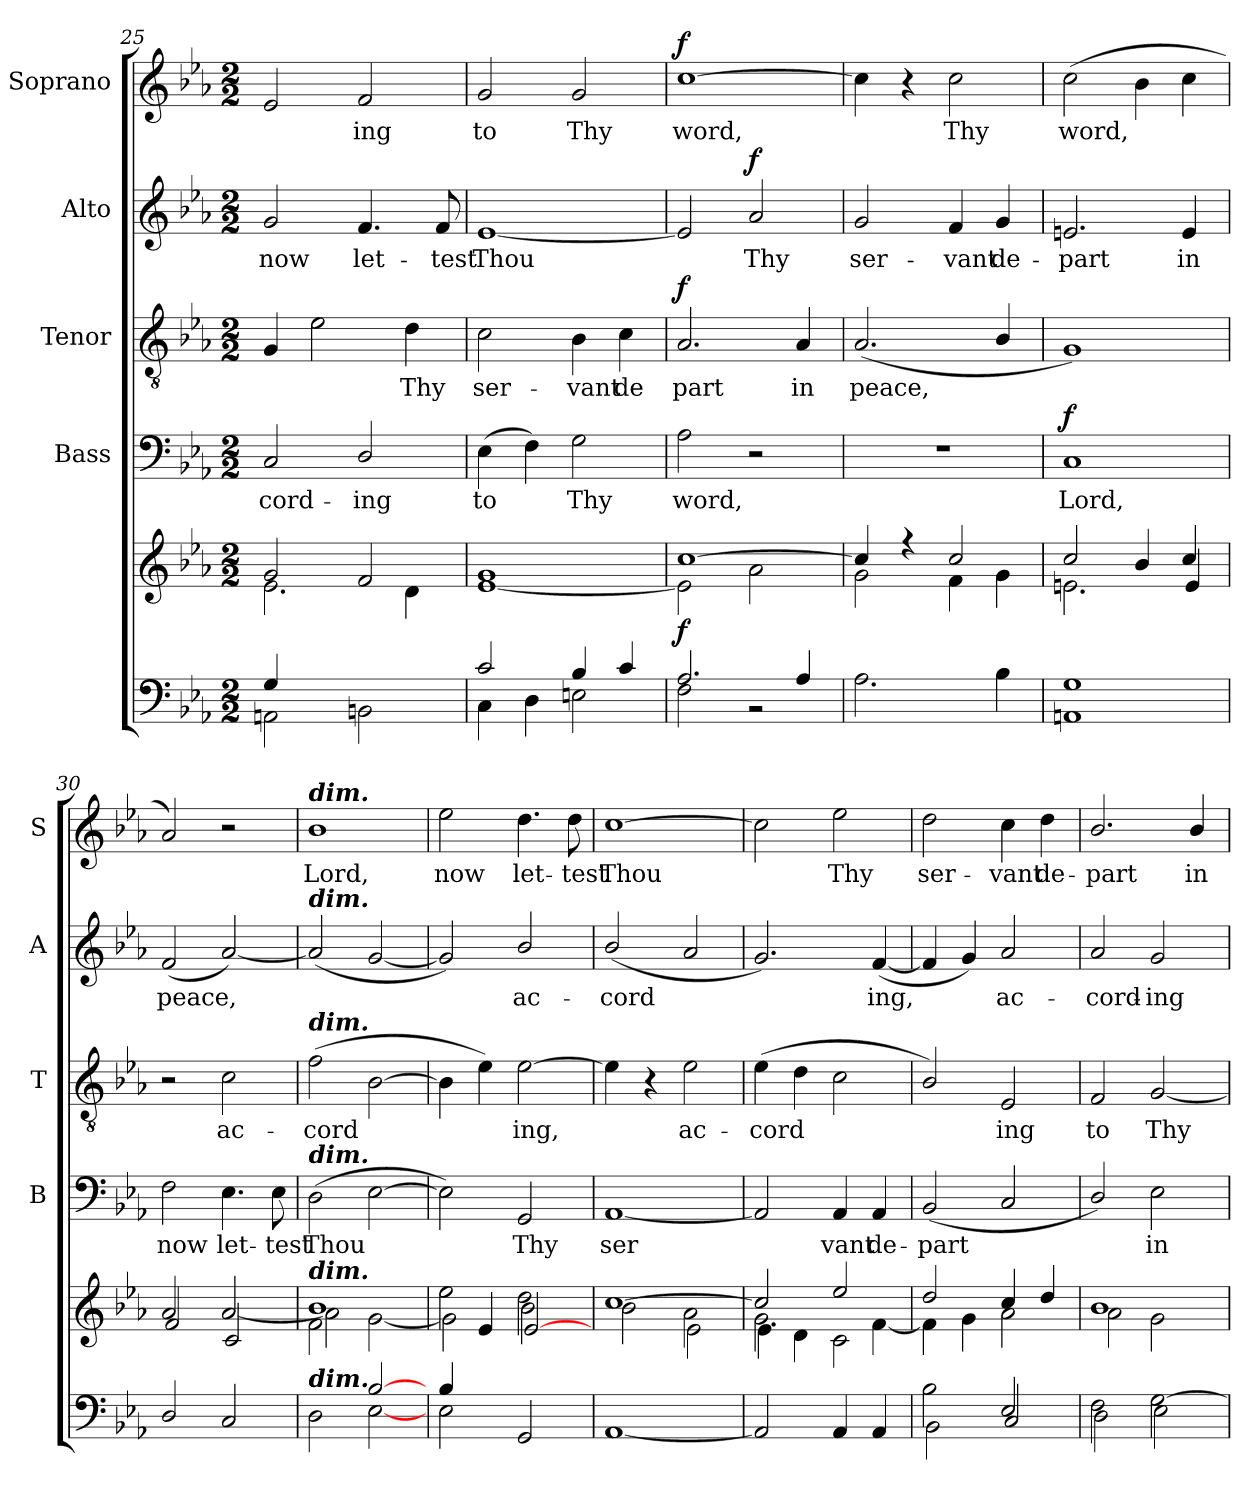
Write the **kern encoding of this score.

**kern	**kern	**dynam	**kern	**text	**dynam	**kern	**text	**dynam	**kern	**text	**dynam	**kern	**text	**dynam
*part5	*part5	*part5	*part4	*part4	*part4	*part3	*part3	*part3	*part2	*part2	*part2	*part1	*part1	*part1
*staff6	*staff5	*staff5/6	*staff4	*staff4	*staff4	*staff3	*staff3	*staff3	*staff2	*staff2	*staff2	*staff1	*staff1	*staff1
*	*	*	*I"Bass	*	*	*I"Tenor	*	*	*I"Alto	*	*	*I"Soprano	*	*
*	*	*	*I'B	*	*	*I'T	*	*	*I'A	*	*	*I'S	*	*
*clefF4	*clefG2	*	*clefF4	*	*	*clefGv2	*	*	*clefG2	*	*	*clefG2	*	*
*k[b-e-a-]	*k[b-e-a-]	*	*k[b-e-a-]	*	*	*k[b-e-a-]	*	*	*k[b-e-a-]	*	*	*k[b-e-a-]	*	*
*E-:	*E-:	*	*E-:	*	*	*E-:	*	*	*E-:	*	*	*E-:	*	*
*M2/2	*M2/2	*	*M2/2	*	*	*M2/2	*	*	*M2/2	*	*	*M2/2	*	*
=25	=25	=25	=25	=25	=25	=25	=25	=25	=25	=25	=25	=25	=25	=25
*^	*^	*	*	*	*	*	*	*	*	*	*	*	*	*
!	!	!	!	!	!	!LO:LY:b	!	!	!	!	!	!LO:LY:b	!	!	!	!
4G/	2AAn\	2.e-\	2g/	.	2C/	-cord-	.	4G/	.	.	2g/	now	.	2e-/	.	.
2.ryy	.	.	.	.	.	.	.	2e-\	.	.	.	.	.	.	.	.
!	!	!	!	!	!	!LO:LY:b	!	!	!	!	!	!LO:LY:b	!	!	!LO:LY:b	!
.	2BBn\	.	2f/	.	2D/	-ing	.	.	.	.	4.f/	let-	.	2f/	ing	.
!	!	!	!	!	!	!	!	!	!LO:LY:b	!	!	!	!	!	!	!
.	.	4d\	.	.	.	.	.	4d\	Thy	.	.	.	.	.	.	.
!	!	!	!	!	!	!	!	!	!	!	!	!LO:LY:b	!	!	!	!
.	.	.	.	.	.	.	.	.	.	.	8f/	-test	.	.	.	.
=26	=26	=26	=26	=26	=26	=26	=26	=26	=26	=26	=26	=26	=26	=26	=26	=26
!	!	!	!	!	!	!LO:LY:b	!	!	!LO:LY:b	!	!	!LO:LY:b	!	!	!LO:LY:b	!
2c/	4C\	1g	[<1e-	.	(>4E-\	to	.	2c\	ser-	.	[1e-	Thou	.	2g/	to	.
.	4D\	.	.	.	4F\)	.	.	.	.	.	.	.	.	.	.	.
!	!	!	!	!	!	!LO:LY:b	!	!	!LO:LY:b	!	!	!	!	!	!LO:LY:b	!
4B-/	2En\	.	.	.	2G\	Thy	.	4B-\	-vant	.	.	.	.	2g/	Thy	.
!	!	!	!	!	!	!	!	!	!LO:LY:b	!	!	!	!	!	!	!
4c/	.	.	.	.	.	.	.	4c\	de­	.	.	.	.	.	.	.
=27	=27	=27	=27	=27	=27	=27	=27	=27	=27	=27	=27	=27	=27	=27	=27	=27
!	!	!	!	!LO:DY:b	!	!LO:LY:b	!	!	!LO:LY:b	!LO:DY:b	!	!	!	!	!LO:LY:b	!LO:DY:b
2.A-/	2F\	[>1cc	2e-\]	f	2A-\	word,	.	2.A-/	part	f	2e-/]	.	.	[1cc	word,	f
!	!	!	!	!	!	!	!	!	!	!	!	!LO:LY:b	!LO:DY:b	!	!	!
.	2r	.	2a-\	.	2r	.	.	.	.	.	2a-/	Thy	f	.	.	.
!	!	!	!	!	!	!	!	!	!LO:LY:b	!	!	!	!	!	!	!
4A-/	.	.	.	.	.	.	.	4A-/	in	.	.	.	.	.	.	.
=28	=28	=28	=28	=28	=28	=28	=28	=28	=28	=28	=28	=28	=28	=28	=28	=28
!	!	!	!	!	!	!	!	!	!LO:LY:b	!	!	!LO:LY:b	!	!	!	!
2.A-\	1ryy	4cc/]	2g\	.	1r	.	.	(<2.A-/	peace,	.	2g/	ser-	.	4cc\]	.	.
.	.	4r	.	.	.	.	.	.	.	.	.	.	.	4r	.	.
!	!	!	!	!	!	!	!	!	!	!	!	!LO:LY:b	!	!	!LO:LY:b	!
.	.	2cc/	4f\	.	.	.	.	.	.	.	4f/	-vant	.	2cc\	Thy	.
!	!	!	!	!	!	!	!	!	!	!	!	!LO:LY:b	!	!	!	!
4B-\	.	.	4g\	.	.	.	.	4B-/	.	.	4g/	de-	.	.	.	.
=29	=29	=29	=29	=29	=29	=29	=29	=29	=29	=29	=29	=29	=29	=29	=29	=29
!	!	!	!	!	!	!LO:LY:b	!LO:DY:b	!	!	!	!	!LO:LY:b	!	!	!LO:LY:b	!
1G	1AAn	2cc/	2.en\	.	1C	Lord,	f	1G)	.	.	2.en/	-part	.	(>2cc\	word,	.
.	.	4b-/	.	.	.	.	.	.	.	.	.	.	.	4b-\	.	.
!	!	!	!	!	!	!	!	!	!	!	!	!LO:LY:b	!	!	!	!
.	.	4cc/	4e/	.	.	.	.	.	.	.	4e/	in	.	4cc\	.	.
=30	=30	=30	=30	=30	=30	=30	=30	=30	=30	=30	=30	=30	=30	=30	=30	=30
*	*	*	*^	*	*	*	*	*	*	*	*	*	*	*	*	*
!	!	!	!	!	!	!	!LO:LY:b	!	!	!	!	!	!LO:LY:b	!	!	!	!
2ryy	2D/	2a-/	2f/	2ryy	.	2F\	now	.	2r	.	.	(<2f/	peace,	.	2a-/)	.	.
!	!	!	!	!	!	!	!LO:LY:b	!	!	!LO:LY:b	!	!	!	!	!	!	!
2ryy	2C/	2ryy	[>2a-/	2c/	.	4.E-\	let-	.	2c\	ac-	.	[2a-/)	.	.	2r	.	.
!	!	!	!	!	!	!	!LO:LY:b	!	!	!	!	!	!	!	!	!	!
.	.	.	.	.	.	8E-\	-test	.	.	.	.	.	.	.	.	.	.
!!LO:LB:g=z
=31	=31	=31	=31	=31	=31	=31	=31	=31	=31	=31	=31	=31	=31	=31	=31	=31	=31
!	!	!	!	!	!	!	!	!	!	!	!	!	!	!	!LO:TX:a:Bi:t=dim.	!	!
!	!	!	!	!	!	!	!	!	!	!	!	!LO:TX:a:Bi:t=dim.	!	!	!	!	!
!	!	!	!	!	!	!	!	!	!LO:TX:a:Bi:t=dim.	!	!	!	!	!	!	!	!
!	!	!	!	!	!	!LO:TX:a:Bi:t=dim.	!	!	!	!	!	!	!	!	!	!	!
!	!	!LO:TX:a:Bi:t=dim.	!	!	!	!	!	!	!	!	!	!	!	!	!	!	!
!LO:TX:a:Bi:t=dim.	!	!	!	!	!	!	!	!	!	!	!	!	!	!	!	!	!
!	!	!	!	!	!	!	!LO:LY:b	!	!	!LO:LY:b	!	!	!	!	!	!LO:LY:b	!
2ryy	2D\	1b-	2a-\]	2f\	.	(>2D\	Thou	.	(>2f\	-cord­	.	(<2a-/]	.	.	1b-	Lord,	.
[2B-/	[2E-\	.	[<2g\	2ryy	.	[2E-\	.	.	[2B-\	.	.	[2g/	.	.	.	.	.
=32	=32	=32	=32	=32	=32	=32	=32	=32	=32	=32	=32	=32	=32	=32	=32	=32	=32
!	!	!	!	!	!	!	!	!	!	!	!	!	!	!	!	!LO:LY:b	!
4B-/	2E-\	2ee-\	2g\]	4ryy	.	2E-\])	.	.	4B-\]	.	.	2g/])	.	.	2ee-\	now	.
2.ryy	.	.	.	4e-/	.	.	.	.	4e-\)	.	.	.	.	.	.	.	.
!	!	!	!	!	!	!	!LO:LY:b	!	!	!LO:LY:b	!	!	!LO:LY:b	!	!	!LO:LY:b	!
.	2GG/	2dd\	2b-\	[>2e-/	.	2GG/	Thy	.	[2e-\	ing,	.	2b-/	ac-	.	4.dd\	let-	.
!	!	!	!	!	!	!	!	!	!	!	!	!	!	!	!	!LO:LY:b	!
.	.	.	.	.	.	.	.	.	.	.	.	.	.	.	8dd\	-test	.
*v	*v	*	*	*	*	*	*	*	*	*	*	*	*	*	*	*	*
=33	=33	=33	=33	=33	=33	=33	=33	=33	=33	=33	=33	=33	=33	=33	=33	=33
!	!	!	!	!	!	!LO:LY:b	!	!	!	!	!	!LO:LY:b	!	!	!LO:LY:b	!
[1AA-	[>1cc	2b-\	4e-\yy	.	[1AA-	ser­	.	4e-\]	.	.	(<2b-/	-cord­	.	[1cc	Thou	.
.	.	.	4ryy	.	.	.	.	4r	.	.	.	.	.	.	.	.
!	!	!	!	!	!	!	!	!	!LO:LY:b	!	!	!	!	!	!	!
.	.	2a-\	2e-\	.	.	.	.	2e-\	ac-	.	2a-/	.	.	.	.	.
=34	=34	=34	=34	=34	=34	=34	=34	=34	=34	=34	=34	=34	=34	=34	=34	=34
!	!	!	!	!	!	!	!	!	!LO:LY:b	!	!	!	!	!	!	!
2AA-/]	2cc/]	2.g\	4e-\	.	2AA-/]	.	.	(>4e-\	-cord­	.	2.g/)	.	.	2cc\]	.	.
.	.	.	4d\	.	.	.	.	4d\	.	.	.	.	.	.	.	.
!	!	!	!	!	!	!LO:LY:b	!	!	!	!	!	!	!	!	!LO:LY:b	!
4AA-/	2ee-/	.	2c\	.	4AA-/	vant	.	2c\	.	.	.	.	.	2ee-\	Thy	.
!	!	!	!	!	!	!LO:LY:b	!	!	!	!	!	!LO:LY:b	!	!	!	!
4AA-/	.	[<4f\	.	.	4AA-/	de-	.	.	.	.	(<[4f/	ing,	.	.	.	.
*	*	*v	*v	*	*	*	*	*	*	*	*	*	*	*	*	*
=35	=35	=35	=35	=35	=35	=35	=35	=35	=35	=35	=35	=35	=35	=35	=35
*^	*	*	*	*	*	*	*	*	*	*	*	*	*	*	*
!	!	!	!	!	!	!LO:LY:b	!	!	!	!	!	!	!	!	!LO:LY:b	!
2B-\	2BB-\	2dd/	4f\]	.	(<2BB-/	-part	.	2B-/)	.	.	4f/]	.	.	2dd\	ser-	.
.	.	.	4g\	.	.	.	.	.	.	.	4g/)	.	.	.	.	.
!	!	!	!	!	!	!	!	!	!LO:LY:b	!	!	!LO:LY:b	!	!	!LO:LY:b	!
2E-/	2C/	4cc/	2a-\	.	2C/	.	.	2E-/	ing	.	2a-/	ac-	.	4cc\	-vant	.
!	!	!	!	!	!	!	!	!	!	!	!	!	!	!	!LO:LY:b	!
.	.	4dd/	.	.	.	.	.	.	.	.	.	.	.	4dd\	de-	.
=36	=36	=36	=36	=36	=36	=36	=36	=36	=36	=36	=36	=36	=36	=36	=36	=36
!	!	!	!	!	!	!	!	!	!LO:LY:b	!	!	!LO:LY:b	!	!	!LO:LY:b	!
2F\	2D\	1b-	2a-\	.	2D/)	.	.	2F/	to	.	2a-/	-cord-	.	2.b-/	-part	.
!	!	!	!	!	!	!LO:LY:b	!	!	!LO:LY:b	!	!	!LO:LY:b	!	!	!	!
[<2G\	2E-\	.	2g\	.	2E-\	in	.	[2G/	Thy	.	2g/	-ing	.	.	.	.
!	!	!	!	!	!	!	!	!	!	!	!	!	!	!	!LO:LY:b	!
.	.	.	.	.	.	.	.	.	.	.	.	.	.	4b-/	in	.
*v	*v	*	*	*	*	*	*	*	*	*	*	*	*	*	*	*
*	*v	*v	*	*	*	*	*	*	*	*	*	*	*	*	*
=	=	=	=	=	=	=	=	=	=	=	=	=	=	=
*-	*-	*-	*-	*-	*-	*-	*-	*-	*-	*-	*-	*-	*-	*-
